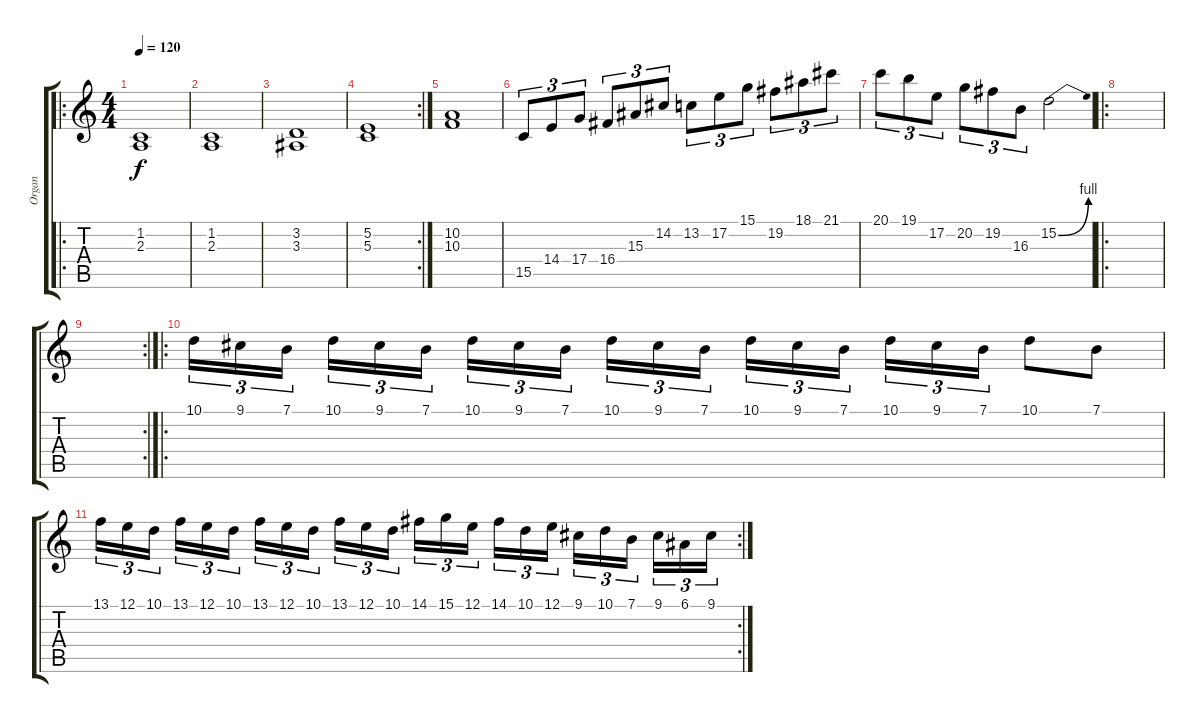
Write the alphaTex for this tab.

\track ("Organ" "Organ") {instrument drawbarorgan}
\staff {score tabs}
\tuning (E4 B3 G3 D3 A2 E2) {hide}
\ro
\ts (4 4)
\tempo 120
\clef g2
\ks c
(1.2 2.3).1{dy f} |
(1.2 2.3).1 |
(3.2 3.3).1 |
\rc 2
(5.2 5.3).1 |
(10.2 10.3).1 |
15.5.8{tu (3 2)} 14.4.8{tu (3 2)} 17.4.8{tu (3 2)} 16.4.8{tu (3 2)} 15.3.8{tu (3 2)} 14.2.8{tu (3 2)} 13.2.8{tu (3 2)} 17.2.8{tu (3 2)} 15.1.8{tu (3 2)} 19.2.8{tu (3 2)} 18.1.8{tu (3 2)} 21.1.8{tu (3 2)} |
20.1.8{tu (3 2)} 19.1.8{tu (3 2)} 17.2.8{tu (3 2)} 20.2.8{tu (3 2)} 19.2.8{tu (3 2)} 16.3.8{tu (3 2)} 15.2{be (bend 0 0 60 4)}.2 |
\ro
|
\rc 2
|
\ro
10.1.16{tu (3 2)} 9.1.16{tu (3 2)} 7.1.16{tu (3 2)} 10.1.16{tu (3 2)} 9.1.16{tu (3 2)} 7.1.16{tu (3 2)} 10.1.16{tu (3 2)} 9.1.16{tu (3 2)} 7.1.16{tu (3 2)} 10.1.16{tu (3 2)} 9.1.16{tu (3 2)} 7.1.16{tu (3 2)} 10.1.16{tu (3 2)} 9.1.16{tu (3 2)} 7.1.16{tu (3 2)} 10.1.16{tu (3 2)} 9.1.16{tu (3 2)} 7.1.16{tu (3 2)} 10.1.8 7.1.8 |
\rc 2
13.1.16{tu (3 2)} 12.1.16{tu (3 2)} 10.1.16{tu (3 2)} 13.1.16{tu (3 2)} 12.1.16{tu (3 2)} 10.1.16{tu (3 2)} 13.1.16{tu (3 2)} 12.1.16{tu (3 2)} 10.1.16{tu (3 2)} 13.1.16{tu (3 2)} 12.1.16{tu (3 2)} 10.1.16{tu (3 2)} 14.1.16{tu (3 2)} 15.1.16{tu (3 2)} 12.1.16{tu (3 2)} 14.1.16{tu (3 2)} 10.1.16{tu (3 2)} 12.1.16{tu (3 2)} 9.1.16{tu (3 2)} 10.1.16{tu (3 2)} 7.1.16{tu (3 2)} 9.1.16{tu (3 2)} 6.1.16{tu (3 2)} 9.1.16{tu (3 2)}
